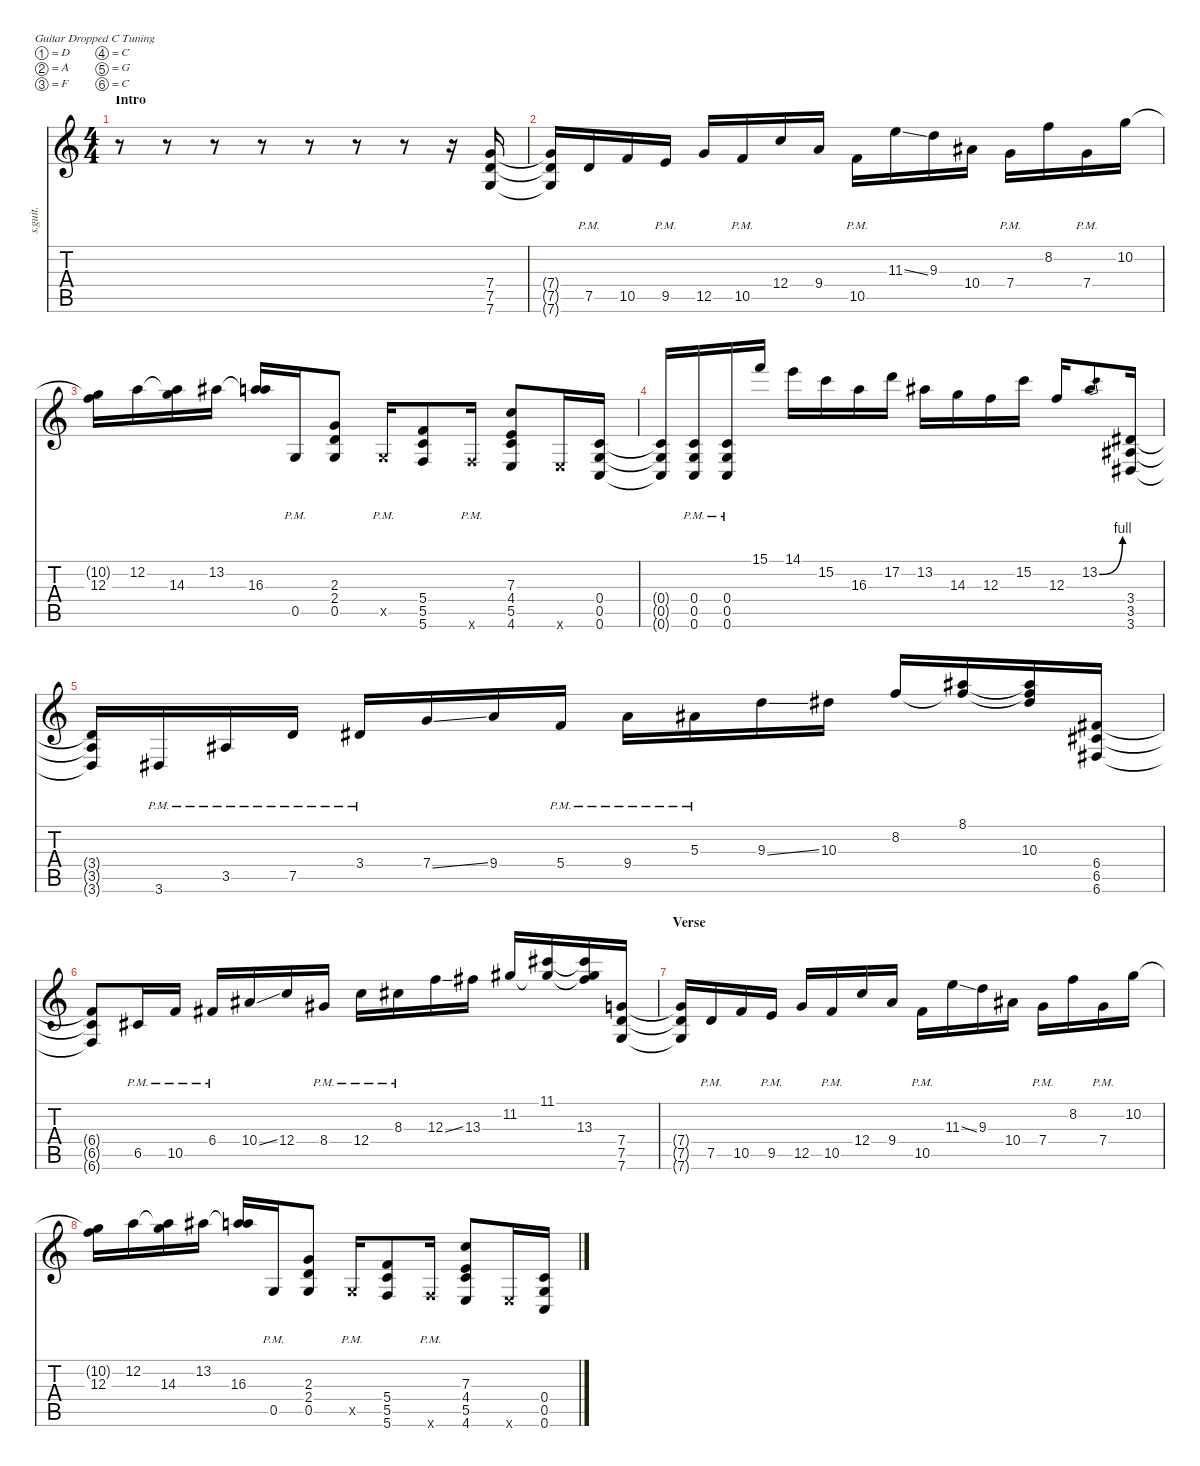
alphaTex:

\defaultSystemsLayout 4
\hideDynamics
\bracketExtendMode nobrackets
\track ("Guitar1" "s.guit.") {instrument distortionguitar}
\staff {score tabs}
\tuning (D4 A3 F3 C3 G2 C2)
\ts (4 4)
\beaming (8 2 2 2 2)
\section ("" "Intro")
\tempo (116 hide)
\clef g2
\ks c
r.8{dy f instrument distortionguitar} r.8 r.8 r.8 r.8 r.8 r.8 r.16 (7.4 7.5 7.6).16{lyrics (0 "") lyrics (1 "") lyrics (2 "") lyrics (3 "") lyrics (4 "")} |
(7.4{t} 7.5{t} 7.6{t}).16{lyrics (0 "") lyrics (1 "") lyrics (2 "") lyrics (3 "") lyrics (4 "")} 7.5{pm}.16{lyrics (0 "") lyrics (1 "") lyrics (2 "") lyrics (3 "") lyrics (4 "")} 10.5.16{lyrics (0 "") lyrics (1 "") lyrics (2 "") lyrics (3 "") lyrics (4 "")} 9.5{pm}.16{lyrics (0 "") lyrics (1 "") lyrics (2 "") lyrics (3 "") lyrics (4 "")} 12.5.16{lyrics (0 "") lyrics (1 "") lyrics (2 "") lyrics (3 "") lyrics (4 "")} 10.5{pm}.16{lyrics (0 "") lyrics (1 "") lyrics (2 "") lyrics (3 "") lyrics (4 "")} 12.4.16{lyrics (0 "") lyrics (1 "") lyrics (2 "") lyrics (3 "") lyrics (4 "")} 9.4.16{lyrics (0 "") lyrics (1 "") lyrics (2 "") lyrics (3 "") lyrics (4 "")} 10.5{pm}.16{lyrics (0 "") lyrics (1 "") lyrics (2 "") lyrics (3 "") lyrics (4 "")} 11.3{ss}.16{lyrics (0 "") lyrics (1 "") lyrics (2 "") lyrics (3 "") lyrics (4 "")} 9.3.16{lyrics (0 "") lyrics (1 "") lyrics (2 "") lyrics (3 "") lyrics (4 "")} 10.4{acc #}.16{lyrics (0 "") lyrics (1 "") lyrics (2 "") lyrics (3 "") lyrics (4 "")} 7.4{pm}.16{lyrics (0 "") lyrics (1 "") lyrics (2 "") lyrics (3 "") lyrics (4 "")} 8.2.16{lyrics (0 "") lyrics (1 "") lyrics (2 "") lyrics (3 "") lyrics (4 "")} 7.4{pm}.16{lyrics (0 "") lyrics (1 "") lyrics (2 "") lyrics (3 "") lyrics (4 "")} 10.2.16{lyrics (0 "") lyrics (1 "") lyrics (2 "") lyrics (3 "") lyrics (4 "")} |
(10.2{t} 12.3).16{lyrics (0 "") lyrics (1 "") lyrics (2 "") lyrics (3 "") lyrics (4 "")} 12.2.16{lyrics (0 "") lyrics (1 "") lyrics (2 "") lyrics (3 "") lyrics (4 "")} (12.2{t} 14.3).16{lyrics (0 "") lyrics (1 "") lyrics (2 "") lyrics (3 "") lyrics (4 "")} 13.2{acc #}.16{lyrics (0 "") lyrics (1 "") lyrics (2 "") lyrics (3 "") lyrics (4 "")} (13.2{t acc #} 16.3).16{lyrics (0 "") lyrics (1 "") lyrics (2 "") lyrics (3 "") lyrics (4 "")} 0.5{pm}.16{lyrics (0 "") lyrics (1 "") lyrics (2 "") lyrics (3 "") lyrics (4 "")} (2.3 2.4 0.5).8{lyrics (0 "") lyrics (1 "") lyrics (2 "") lyrics (3 "") lyrics (4 "")} 0.5{pm x}.16{lyrics (0 "") lyrics (1 "") lyrics (2 "") lyrics (3 "") lyrics (4 "")} (5.4 5.5 5.6).8{lyrics (0 "") lyrics (1 "") lyrics (2 "") lyrics (3 "") lyrics (4 "")} 5.6{pm x}.16{lyrics (0 "") lyrics (1 "") lyrics (2 "") lyrics (3 "") lyrics (4 "")} (7.3 4.4 5.5 4.6).8{lyrics (0 "") lyrics (1 "") lyrics (2 "") lyrics (3 "") lyrics (4 "")} 4.6{x}.16{lyrics (0 "") lyrics (1 "") lyrics (2 "") lyrics (3 "") lyrics (4 "")} (0.4 0.5 0.6).16{lyrics (0 "") lyrics (1 "") lyrics (2 "") lyrics (3 "") lyrics (4 "")} |
(0.4{t} 0.5{t} 0.6{t}).16{lyrics (0 "") lyrics (1 "") lyrics (2 "") lyrics (3 "") lyrics (4 "")} (0.4{pm} 0.5{pm} 0.6{pm}).16{lyrics (0 "") lyrics (1 "") lyrics (2 "") lyrics (3 "") lyrics (4 "")} (0.4{pm} 0.5{pm} 0.6{pm}).16{lyrics (0 "") lyrics (1 "") lyrics (2 "") lyrics (3 "") lyrics (4 "")} 15.1.16{lyrics (0 "") lyrics (1 "") lyrics (2 "") lyrics (3 "") lyrics (4 "")} 14.1.16{lyrics (0 "") lyrics (1 "") lyrics (2 "") lyrics (3 "") lyrics (4 "")} 15.2.16{lyrics (0 "") lyrics (1 "") lyrics (2 "") lyrics (3 "") lyrics (4 "")} 16.3.16{lyrics (0 "") lyrics (1 "") lyrics (2 "") lyrics (3 "") lyrics (4 "")} 17.2.16{lyrics (0 "") lyrics (1 "") lyrics (2 "") lyrics (3 "") lyrics (4 "")} 13.2{acc #}.16{lyrics (0 "") lyrics (1 "") lyrics (2 "") lyrics (3 "") lyrics (4 "")} 14.3.16{lyrics (0 "") lyrics (1 "") lyrics (2 "") lyrics (3 "") lyrics (4 "")} 12.3.16{lyrics (0 "") lyrics (1 "") lyrics (2 "") lyrics (3 "") lyrics (4 "")} 15.2.16{lyrics (0 "") lyrics (1 "") lyrics (2 "") lyrics (3 "") lyrics (4 "")} 12.3.16{lyrics (0 "") lyrics (1 "") lyrics (2 "") lyrics (3 "") lyrics (4 "")} 13.2{be (bend 0 0 60 4) acc #}.8{lyrics (0 "") lyrics (1 "") lyrics (2 "") lyrics (3 "") lyrics (4 "")} (3.4{acc #} 3.5{acc #} 3.6{acc #}).16{lyrics (0 "") lyrics (1 "") lyrics (2 "") lyrics (3 "") lyrics (4 "")} |
(3.4{t acc #} 3.5{t acc #} 3.6{t acc #}).16{lyrics (0 "") lyrics (1 "") lyrics (2 "") lyrics (3 "") lyrics (4 "")} 3.6{pm acc #}.16{lyrics (0 "") lyrics (1 "") lyrics (2 "") lyrics (3 "") lyrics (4 "")} 3.5{pm acc #}.16{lyrics (0 "") lyrics (1 "") lyrics (2 "") lyrics (3 "") lyrics (4 "")} 7.5{pm}.16{lyrics (0 "") lyrics (1 "") lyrics (2 "") lyrics (3 "") lyrics (4 "")} 3.4{pm acc #}.16{lyrics (0 "") lyrics (1 "") lyrics (2 "") lyrics (3 "") lyrics (4 "")} 7.4{ss}.16{lyrics (0 "") lyrics (1 "") lyrics (2 "") lyrics (3 "") lyrics (4 "")} 9.4.16{lyrics (0 "") lyrics (1 "") lyrics (2 "") lyrics (3 "") lyrics (4 "")} 5.4{pm}.16{lyrics (0 "") lyrics (1 "") lyrics (2 "") lyrics (3 "") lyrics (4 "")} 9.4{pm}.16{lyrics (0 "") lyrics (1 "") lyrics (2 "") lyrics (3 "") lyrics (4 "")} 5.3{pm acc #}.16{lyrics (0 "") lyrics (1 "") lyrics (2 "") lyrics (3 "") lyrics (4 "")} 9.3{ss}.16{lyrics (0 "") lyrics (1 "") lyrics (2 "") lyrics (3 "") lyrics (4 "")} 10.3{acc #}.16{lyrics (0 "") lyrics (1 "") lyrics (2 "") lyrics (3 "") lyrics (4 "")} 8.2.16{lyrics (0 "") lyrics (1 "") lyrics (2 "") lyrics (3 "") lyrics (4 "")} (8.1{acc #} 8.2{t}).16{lyrics (0 "") lyrics (1 "") lyrics (2 "") lyrics (3 "") lyrics (4 "")} (8.1{t acc #} 8.2{t} 10.3{acc #}).16{lyrics (0 "") lyrics (1 "") lyrics (2 "") lyrics (3 "") lyrics (4 "")} (6.4{acc #} 6.5{acc #} 6.6{acc #}).16{lyrics (0 "") lyrics (1 "") lyrics (2 "") lyrics (3 "") lyrics (4 "")} |
(6.4{t acc #} 6.5{t acc #} 6.6{t acc #}).8{lyrics (0 "") lyrics (1 "") lyrics (2 "") lyrics (3 "") lyrics (4 "")} 6.5{pm acc #}.16{lyrics (0 "") lyrics (1 "") lyrics (2 "") lyrics (3 "") lyrics (4 "")} 10.5{pm}.16{lyrics (0 "") lyrics (1 "") lyrics (2 "") lyrics (3 "") lyrics (4 "")} 6.4{pm acc #}.16{lyrics (0 "") lyrics (1 "") lyrics (2 "") lyrics (3 "") lyrics (4 "")} 10.4{ss acc #}.16{lyrics (0 "") lyrics (1 "") lyrics (2 "") lyrics (3 "") lyrics (4 "")} 12.4.16{lyrics (0 "") lyrics (1 "") lyrics (2 "") lyrics (3 "") lyrics (4 "")} 8.4{pm acc #}.16{lyrics (0 "") lyrics (1 "") lyrics (2 "") lyrics (3 "") lyrics (4 "")} 12.4{pm}.16{lyrics (0 "") lyrics (1 "") lyrics (2 "") lyrics (3 "") lyrics (4 "")} 8.3{pm acc #}.16{lyrics (0 "") lyrics (1 "") lyrics (2 "") lyrics (3 "") lyrics (4 "")} 12.3{ss}.16{lyrics (0 "") lyrics (1 "") lyrics (2 "") lyrics (3 "") lyrics (4 "")} 13.3{acc #}.16{lyrics (0 "") lyrics (1 "") lyrics (2 "") lyrics (3 "") lyrics (4 "")} 11.2{acc #}.16{lyrics (0 "") lyrics (1 "") lyrics (2 "") lyrics (3 "") lyrics (4 "")} (11.1{acc #} 11.2{t acc #}).16{lyrics (0 "") lyrics (1 "") lyrics (2 "") lyrics (3 "") lyrics (4 "")} (11.1{t acc #} 11.2{t acc #} 13.3{acc #}).16{lyrics (0 "") lyrics (1 "") lyrics (2 "") lyrics (3 "") lyrics (4 "")} (7.4 7.5 7.6).16{lyrics (0 "") lyrics (1 "") lyrics (2 "") lyrics (3 "") lyrics (4 "")} |
\section ("" "Verse")
(7.4{t} 7.5{t} 7.6{t}).16{lyrics (0 "") lyrics (1 "") lyrics (2 "") lyrics (3 "") lyrics (4 "")} 7.5{pm}.16{lyrics (0 "") lyrics (1 "") lyrics (2 "") lyrics (3 "") lyrics (4 "")} 10.5.16{lyrics (0 "") lyrics (1 "") lyrics (2 "") lyrics (3 "") lyrics (4 "")} 9.5{pm}.16{lyrics (0 "") lyrics (1 "") lyrics (2 "") lyrics (3 "") lyrics (4 "")} 12.5.16{lyrics (0 "") lyrics (1 "") lyrics (2 "") lyrics (3 "") lyrics (4 "")} 10.5{pm}.16{lyrics (0 "") lyrics (1 "") lyrics (2 "") lyrics (3 "") lyrics (4 "")} 12.4.16{lyrics (0 "") lyrics (1 "") lyrics (2 "") lyrics (3 "") lyrics (4 "")} 9.4.16{lyrics (0 "") lyrics (1 "") lyrics (2 "") lyrics (3 "") lyrics (4 "")} 10.5{pm}.16{lyrics (0 "") lyrics (1 "") lyrics (2 "") lyrics (3 "") lyrics (4 "")} 11.3{ss}.16{lyrics (0 "") lyrics (1 "") lyrics (2 "") lyrics (3 "") lyrics (4 "")} 9.3.16{lyrics (0 "") lyrics (1 "") lyrics (2 "") lyrics (3 "") lyrics (4 "")} 10.4{acc #}.16{lyrics (0 "") lyrics (1 "") lyrics (2 "") lyrics (3 "") lyrics (4 "")} 7.4{pm}.16{lyrics (0 "") lyrics (1 "") lyrics (2 "") lyrics (3 "") lyrics (4 "")} 8.2.16{lyrics (0 "") lyrics (1 "") lyrics (2 "") lyrics (3 "") lyrics (4 "")} 7.4{pm}.16{lyrics (0 "") lyrics (1 "") lyrics (2 "") lyrics (3 "") lyrics (4 "")} 10.2.16{lyrics (0 "") lyrics (1 "") lyrics (2 "") lyrics (3 "") lyrics (4 "")} |
(10.2{t} 12.3).16{lyrics (0 "") lyrics (1 "") lyrics (2 "") lyrics (3 "") lyrics (4 "")} 12.2.16{lyrics (0 "") lyrics (1 "") lyrics (2 "") lyrics (3 "") lyrics (4 "")} (12.2{t} 14.3).16{lyrics (0 "") lyrics (1 "") lyrics (2 "") lyrics (3 "") lyrics (4 "")} 13.2{acc #}.16{lyrics (0 "") lyrics (1 "") lyrics (2 "") lyrics (3 "") lyrics (4 "")} (13.2{t acc #} 16.3).16{lyrics (0 "") lyrics (1 "") lyrics (2 "") lyrics (3 "") lyrics (4 "")} 0.5{pm}.16{lyrics (0 "") lyrics (1 "") lyrics (2 "") lyrics (3 "") lyrics (4 "")} (2.3 2.4 0.5).8{lyrics (0 "") lyrics (1 "") lyrics (2 "") lyrics (3 "") lyrics (4 "")} 0.5{pm x}.16{lyrics (0 "") lyrics (1 "") lyrics (2 "") lyrics (3 "") lyrics (4 "")} (5.4 5.5 5.6).8{lyrics (0 "") lyrics (1 "") lyrics (2 "") lyrics (3 "") lyrics (4 "")} 5.6{pm x}.16{lyrics (0 "") lyrics (1 "") lyrics (2 "") lyrics (3 "") lyrics (4 "")} (7.3 4.4 5.5 4.6).8{lyrics (0 "") lyrics (1 "") lyrics (2 "") lyrics (3 "") lyrics (4 "")} 4.6{x}.16{lyrics (0 "") lyrics (1 "") lyrics (2 "") lyrics (3 "") lyrics (4 "")} (0.4 0.5 0.6).16{lyrics (0 "") lyrics (1 "") lyrics (2 "") lyrics (3 "") lyrics (4 "")}
